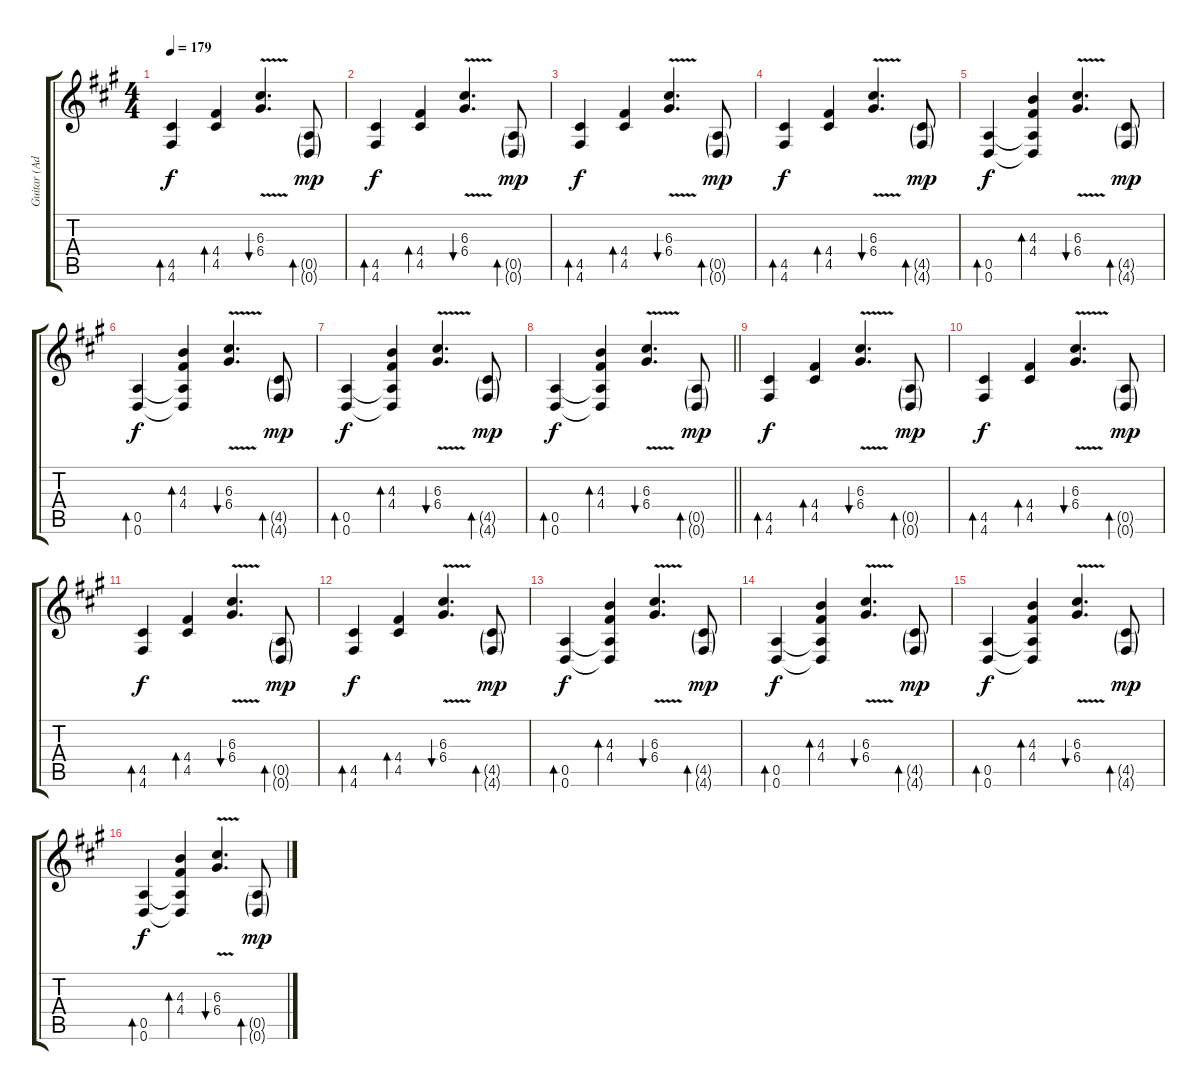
\track ("Guitar (Adam Gontier)" "Guitar (Ad") {instrument acousticguitarsteel}
\staff {score tabs}
\tuning (E4 B3 G3 D3 A2 D2) {hide}
\ts (4 4)
\tempo 179
\clef g2
\ks f#minor
(4.5 4.6).4{bd 60 dy f} (4.4 4.5).4{bd 60} (6.3{v} 6.4{v}).4{d bu 60} (0.5{g} 0.6{g}).8{bd 60 dy mp} |
(4.5 4.6).4{bd 60 dy f} (4.4 4.5).4{bd 60} (6.3{v} 6.4{v}).4{d bu 60} (0.5{g} 0.6{g}).8{bd 60 dy mp} |
(4.5 4.6).4{bd 60 dy f} (4.4 4.5).4{bd 60} (6.3{v} 6.4{v}).4{d bu 60} (0.5{g} 0.6{g}).8{bd 60 dy mp} |
(4.5 4.6).4{bd 60 dy f} (4.4 4.5).4{bd 60} (6.3{v} 6.4{v}).4{d bu 60} (4.5{g} 4.6{g}).8{bd 60 dy mp} |
(0.5 0.6).4{bd 60 dy f} (4.3 4.4 0.5{t} 0.6{t}).4{bd 60} (6.3{v} 6.4{v}).4{d bu 60} (4.5{g} 4.6{g}).8{bd 60 dy mp} |
(0.5 0.6).4{bd 60 dy f} (4.3 4.4 0.5{t} 0.6{t}).4{bd 60} (6.3{v} 6.4{v}).4{d bu 60} (4.5{g} 4.6{g}).8{bd 60 dy mp} |
(0.5 0.6).4{bd 60 dy f} (4.3 4.4 0.5{t} 0.6{t}).4{bd 60} (6.3{v} 6.4{v}).4{d bu 60} (4.5{g} 4.6{g}).8{bd 60 dy mp} |
\barLineRight lightlight
(0.5 0.6).4{bd 60 dy f} (4.3 4.4 0.5{t} 0.6{t}).4{bd 60} (6.3{v} 6.4{v}).4{d bu 60} (0.5{g} 0.6{g}).8{bd 60 dy mp} |
(4.5 4.6).4{bd 60 dy f} (4.4 4.5).4{bd 60} (6.3{v} 6.4{v}).4{d bu 60} (0.5{g} 0.6{g}).8{bd 60 dy mp} |
(4.5 4.6).4{bd 60 dy f} (4.4 4.5).4{bd 60} (6.3{v} 6.4{v}).4{d bu 60} (0.5{g} 0.6{g}).8{bd 60 dy mp} |
(4.5 4.6).4{bd 60 dy f} (4.4 4.5).4{bd 60} (6.3{v} 6.4{v}).4{d bu 60} (0.5{g} 0.6{g}).8{bd 60 dy mp} |
(4.5 4.6).4{bd 60 dy f} (4.4 4.5).4{bd 60} (6.3{v} 6.4{v}).4{d bu 60} (4.5{g} 4.6{g}).8{bd 60 dy mp} |
(0.5 0.6).4{bd 60 dy f} (4.3 4.4 0.5{t} 0.6{t}).4{bd 60} (6.3{v} 6.4{v}).4{d bu 60} (4.5{g} 4.6{g}).8{bd 60 dy mp} |
(0.5 0.6).4{bd 60 dy f} (4.3 4.4 0.5{t} 0.6{t}).4{bd 60} (6.3{v} 6.4{v}).4{d bu 60} (4.5{g} 4.6{g}).8{bd 60 dy mp} |
(0.5 0.6).4{bd 60 dy f} (4.3 4.4 0.5{t} 0.6{t}).4{bd 60} (6.3{v} 6.4{v}).4{d bu 60} (4.5{g} 4.6{g}).8{bd 60 dy mp} |
(0.5 0.6).4{bd 60 dy f} (4.3 4.4 0.5{t} 0.6{t}).4{bd 60} (6.3{v} 6.4{v}).4{d bu 60} (0.5{g} 0.6{g}).8{bd 60 dy mp}
